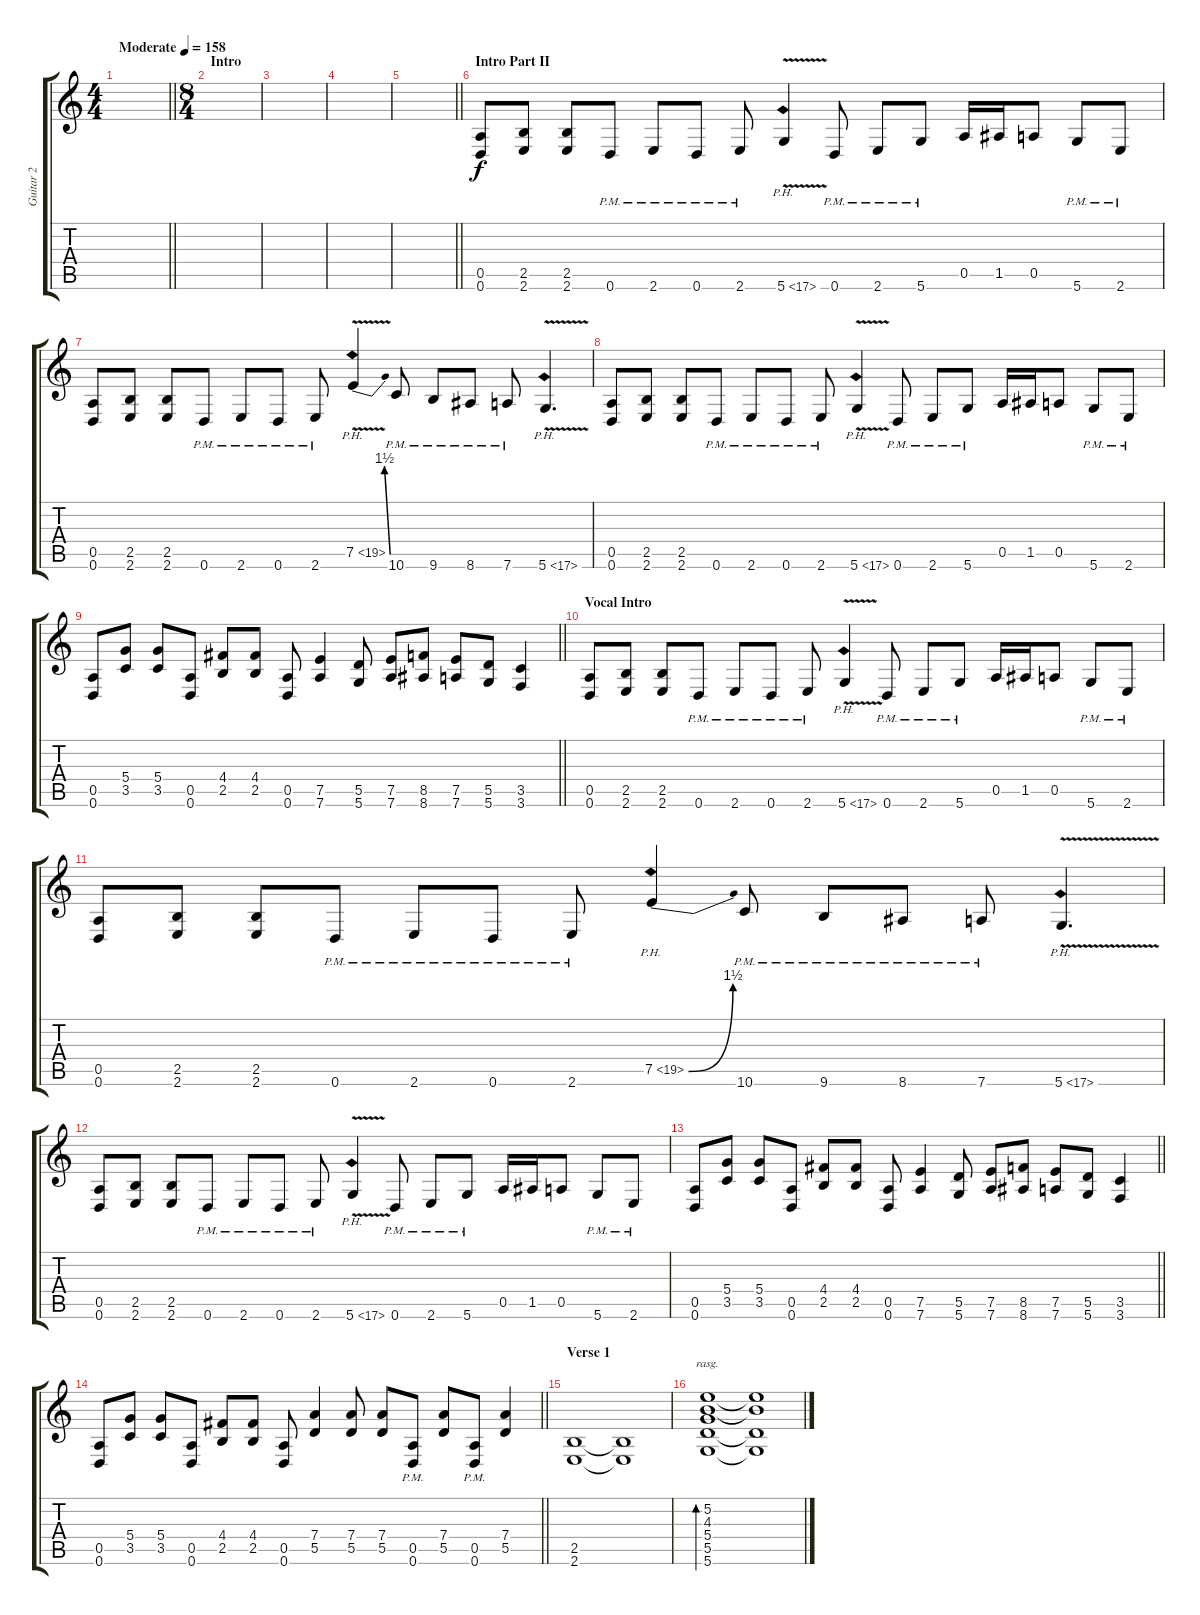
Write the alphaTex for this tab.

\track ("Guitar 2" "Guitar 2") {instrument overdrivenguitar}
\staff {score tabs}
\tuning (E4 B3 G3 D3 A2 D2) {hide}
\ts (4 4)
\tempo (158 "Moderate")
\clef g2
\barLineRight lightlight
\ks c
|
\ts (8 4)
\section ("" "Intro")
|
|
|
\barLineRight lightlight
|
\section ("" "Intro Part II")
(0.5 0.6).8 (2.5 2.6).8 (2.5 2.6).8 0.6{pm}.8 2.6{pm}.8 0.6{pm}.8 2.6{pm}.8 5.6{ph 12 v}.4 0.6{pm}.8 2.6{pm}.8 5.6{pm}.8 0.5.16 1.5.16 0.5.8 5.6{pm}.8 2.6{pm}.8 |
(0.5 0.6).8 (2.5 2.6).8 (2.5 2.6).8 0.6{pm}.8 2.6{pm}.8 0.6{pm}.8 2.6{pm}.8 7.5{be (bend 0 0 60 6) ph 12 v}.4 10.6{pm}.8 9.6{pm}.8 8.6{pm}.8 7.6{pm}.8 5.6{ph 12 v}.4{d} |
(0.5 0.6).8 (2.5 2.6).8 (2.5 2.6).8 0.6{pm}.8 2.6{pm}.8 0.6{pm}.8 2.6{pm}.8 5.6{ph 12 v}.4 0.6{pm}.8 2.6{pm}.8 5.6{pm}.8 0.5.16 1.5.16 0.5.8 5.6{pm}.8 2.6{pm}.8 |
\barLineRight lightlight
(0.5 0.6).8 (5.4 3.5).8 (5.4 3.5).8 (0.5 0.6).8 (4.4 2.5).8 (4.4 2.5).8 (0.5 0.6).8 (7.5 7.6).4 (5.5 5.6).8 (7.5 7.6).8 (8.5 8.6).8 (7.5 7.6).8 (5.5 5.6).8 (3.5 3.6).4 |
\section ("" "Vocal Intro")
(0.5 0.6).8 (2.5 2.6).8 (2.5 2.6).8 0.6{pm}.8 2.6{pm}.8 0.6{pm}.8 2.6{pm}.8 5.6{ph 12 v}.4 0.6{pm}.8 2.6{pm}.8 5.6{pm}.8 0.5.16 1.5.16 0.5.8 5.6{pm}.8 2.6{pm}.8 |
(0.5 0.6).8 (2.5 2.6).8 (2.5 2.6).8 0.6{pm}.8 2.6{pm}.8 0.6{pm}.8 2.6{pm}.8 7.5{be (bend 0 0 60 6) ph 12}.4 10.6{pm}.8 9.6{pm}.8 8.6{pm}.8 7.6{pm}.8 5.6{ph 12 v}.4{d} |
(0.5 0.6).8 (2.5 2.6).8 (2.5 2.6).8 0.6{pm}.8 2.6{pm}.8 0.6{pm}.8 2.6{pm}.8 5.6{ph 12 v}.4 0.6{pm}.8 2.6{pm}.8 5.6{pm}.8 0.5.16 1.5.16 0.5.8 5.6{pm}.8 2.6{pm}.8 |
\barLineRight lightlight
(0.5 0.6).8 (5.4 3.5).8 (5.4 3.5).8 (0.5 0.6).8 (4.4 2.5).8 (4.4 2.5).8 (0.5 0.6).8 (7.5 7.6).4 (5.5 5.6).8 (7.5 7.6).8 (8.5 8.6).8 (7.5 7.6).8 (5.5 5.6).8 (3.5 3.6).4 |
\barLineRight lightlight
(0.5 0.6).8 (5.4 3.5).8 (5.4 3.5).8 (0.5 0.6).8 (4.4 2.5).8 (4.4 2.5).8 (0.5 0.6).8 (7.4 5.5).4 (7.4 5.5).8 (7.4 5.5).8 (0.5{pm} 0.6{pm}).8 (7.4 5.5).8 (0.5{pm} 0.6{pm}).8 (7.4 5.5).4 |
\section ("" "Verse 1")
(2.5 2.6).1 (2.5{t} 2.6{t}).1 |
(5.2 4.3 5.4 5.5 5.6).1{bd 480 rasg ii} (5.2{t} 4.3{t} 5.5{t} 5.6{t}).1
